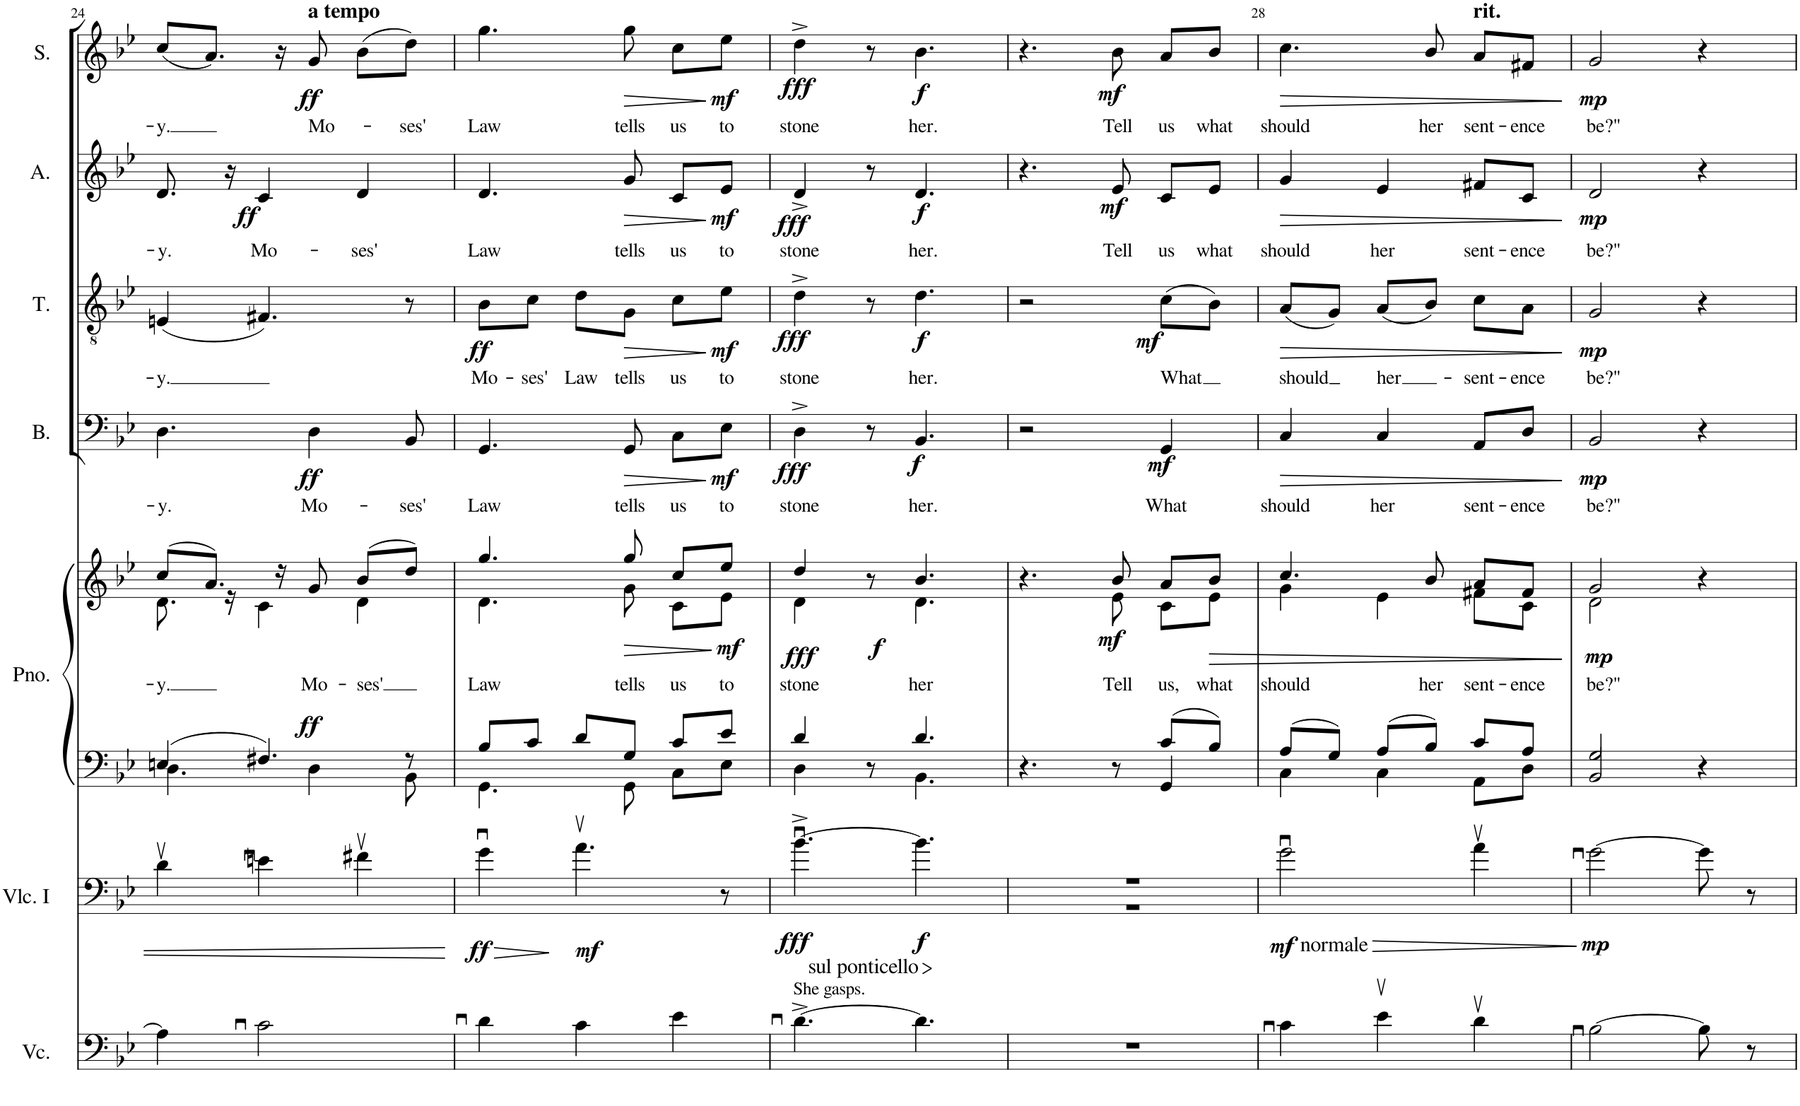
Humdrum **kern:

**kern	**kern	**dynam	**kern	**kern	**text	**dynam	**kern	**text	**dynam	**kern	**text	**dynam	**kern	**text	**dynam	**kern	**text	**dynam
*part7	*part6	*part6	*part5	*part5	*part5	*part5	*part4	*part4	*part4	*part3	*part3	*part3	*part2	*part2	*part2	*part1	*part1	*part1
*staff8	*staff7	*staff7	*staff6	*staff5	*staff5	*staff5/6	*staff4	*staff4	*staff4	*staff3	*staff3	*staff3	*staff2	*staff2	*staff2	*staff1	*staff1	*staff1
*I"Violoncello	*I"Cello I	*	*I"Piano	*	*	*	*I"Bass	*	*	*I"Tenor	*	*	*I"Alto	*	*	*I"Soprano	*	*
*I'Vc.	*	*	*I'Pno.	*	*	*	*I'B.	*	*	*I'T.	*	*	*I'A.	*	*	*I'S.	*	*
!!LO:PB:g=z
*clefF4	*clefF4	*	*clefF4	*clefG2	*	*	*clefF4	*	*	*clefGv2	*	*	*clefG2	*	*	*clefG2	*	*
*k[b-e-]	*k[b-e-]	*	*k[b-e-]	*k[b-e-]	*	*	*k[b-e-]	*	*	*k[b-e-]	*	*	*k[b-e-]	*	*	*k[b-e-]	*	*
*M3/4	*M3/4	*	*M3/4	*M3/4	*	*	*M3/4	*	*	*M3/4	*	*	*M3/4	*	*	*M3/4	*	*
=24	=24	=24	=24	=24	=24	=24	=24	=24	=24	=24	=24	=24	=24	=24	=24	=24	=24	=24
*	*	*	*^	*	*	*	*	*	*	*	*	*	*	*	*	*	*	*
!	!	!	!	!	!	!LO:LY:b	!	!	!LO:LY:b	!	!	!LO:LY:b	!	!	!LO:LY:b	!	!	!LO:LY:b	!
*	*	*	*	*	*^	*	*	*	*	*	*	*	*	*	*	*	*	*	*
4A\]	4d\	.	4En/	4.D\	(8cc/L	8.d\	-y.	.	4.D\	-y.	.	(4En/	-y.	.	8.d/	-y.	.	(8cc/L	-y.	.
.	.	.	.	.	8.a/J)	.	.	.	.	.	.	.	.	.	.	.	.	8.a/J)	.	.
.	.	.	.	.	.	16r	.	.	.	.	.	.	.	.	16r	.	.	.	.	.
!	!	!	!	!	!	!	!	!	!	!	!	!	!	!	!	!LO:LY:b	!LO:DY:b	!	!	!
2c\	4en\	.	4.F#X/	.	.	4c\	.	.	.	.	.	4.F#X/)	.	.	4c/	Mo-	ff	.	.	.
.	.	.	.	.	16r	.	.	.	.	.	.	.	.	.	.	.	.	16r	.	.
!	!	!	!	!	!	!	!	!	!	!	!	!	!	!	!	!	!	!LO:TX:a:B:t=a tempo	!	!
!	!	!	!	!	!	!	!LO:LY:b	!LO:DY:b	!	!LO:LY:b	!LO:DY:b	!	!	!	!	!	!	!	!LO:LY:b	!LO:DY:b
.	.	.	.	4D\	8g/	.	Mo-	ff	4D\	Mo-	ff	.	.	.	.	.	.	8g/	Mo-	ff
!	!	!	!	!	!	!	!LO:LY:b	!	!	!	!	!	!	!	!	!LO:LY:b	!	!	!	!
.	4f#X\	.	.	.	(8b-/L	4d\	-ses'	.	.	.	.	.	.	.	4d/	ses'	.	(8b-\L	.	.
!	!	!	!	!	!	!	!	!	!	!LO:LY:b	!	!	!	!	!	!	!	!	!LO:LY:b	!
.	.	.	8r	8BB-\	8dd/J)	.	.	.	8BB-/	ses'	.	8r	.	.	.	.	.	8dd\J)	-ses'	.
=25	=25	=25	=25	=25	=25	=25	=25	=25	=25	=25	=25	=25	=25	=25	=25	=25	=25	=25	=25	=25
!	!	!LO:HP:b	!	!	!	!	!LO:LY:b	!	!	!LO:LY:b	!	!	!LO:LY:b	!	!	!LO:LY:b	!	!	!LO:LY:b	!
!	!	!LO:DY:n=1:b	!	!	!	!	!	!	!	!	!	!	!	!LO:DY:b	!	!	!	!	!	!
4d\	4g\	> ff	8B-/L	4.GG\	4.gg/	4.d\	Law	.	4.GG/	Law	.	8B-\L	Mo-	ff	4.d/	Law	.	4.gg\	Law	.
!	!	!	!	!	!	!	!	!	!	!	!	!	!LO:LY:b	!	!	!	!	!	!	!
.	.	.	8c/J	.	.	.	.	.	.	.	.	8c\J	-ses'	.	.	.	.	.	.	.
!	!	!LO:DY:n=2:b	!	!	!	!	!	!	!	!	!	!	!LO:LY:b	!	!	!	!	!	!	!
4c\	4.a\	mf	8d/L	.	.	.	.	.	.	.	.	8d\L	Law	.	.	.	.	.	.	.
!	!	!	!	!	!	!	!LO:LY:b	!LO:HP:b	!	!LO:LY:b	!LO:HP:b	!	!LO:LY:b	!LO:HP:b	!	!LO:LY:b	!LO:HP:b	!	!LO:LY:b	!LO:HP:b
.	.	.	8G/J	8GG\	8gg/	8g\	tells	>	8GG/	tells	>	8G\J	tells	>	8g/	tells	>	8gg\	tells	>
!	!	!	!	!	!	!	!LO:LY:b	!	!	!LO:LY:b	!	!	!LO:LY:b	!	!	!LO:LY:b	!	!	!LO:LY:b	!
4e-\	.	.	8c/L	8C\L	8cc/L	8c\L	us	.	8C\L	us	.	8c\L	us	.	8c/L	us	.	8cc\L	us	.
!	!	!	!	!	!	!	!LO:LY:b	!LO:DY:n=1:b	!	!LO:LY:b	!LO:DY:n=1:b	!	!LO:LY:b	!LO:DY:n=1:b	!	!LO:LY:b	!LO:DY:n=1:b	!	!LO:LY:b	!LO:DY:n=1:b
.	8r	]	8e-/J	8E-\J	8ee-/J	8e-\J	to	] mf	8E-\J	to	] mf	8e-\J	to	] mf	8e-/J	to	] mf	8ee-\J	to	] mf
=26	=26	=26	=26	=26	=26	=26	=26	=26	=26	=26	=26	=26	=26	=26	=26	=26	=26	=26	=26	=26
!	!LO:TX:b:t=She gasps.	!	!	!	!	!	!	!	!	!	!	!	!	!	!	!	!	!	!	!
!	!LO:TX:b:t=sul ponticello	!	!	!	!	!	!	!	!	!	!	!	!	!	!	!	!	!	!	!
!	!	!LO:HP:b	!	!	!	!	!LO:LY:b	!	!	!LO:LY:b	!	!	!LO:LY:b	!	!	!LO:LY:b	!	!	!LO:LY:b	!
*	*^	*	*	*	*	*	*	*	*	*	*	*	*	*	*	*	*	*	*	*
!	!	!	!LO:DY:n=1:b	!	!	!	!	!	!LO:DY:b	!	!	!LO:DY:b	!	!	!LO:DY:b	!	!	!LO:DY:b	!	!	!LO:DY:b
[4.d^\	[4.b-^\	4.ryy	> fff	4d/	4D\	4dd/	4d\	stone	fff	4D^\	stone	fff	4d^\	stone	fff	4d^/	stone	fff	4dd^\	stone	fff
!	!	!	!	!	!	!	!	!	!LO:DY:b	!	!	!	!	!	!	!	!	!	!	!	!
.	.	.	.	8r	8ryy	8r	8ryy	.	f	8r	.	.	8r	.	.	8r	.	.	8r	.	.
!	!	!	!LO:DY:n=2:b	!	!	!	!	!LO:LY:b	!	!	!LO:LY:b	!LO:DY:b	!	!LO:LY:b	!LO:DY:b	!	!LO:LY:b	!LO:DY:b	!	!LO:LY:b	!LO:DY:b
4.d\]	4.b-\]	4.ryy	f	4.d/	4.BB-\	4.b-/	4.d\	her	.	4.BB-/	her.	f	4.d\	her.	f	4.d/	her.	f	4.b-\	her.	f
*	*v	*v	*	*	*	*	*	*	*	*	*	*	*	*	*	*	*	*	*	*	*
*	*	*	*v	*v	*	*	*	*	*	*	*	*	*	*	*	*	*	*	*	*
*	*	*	*	*v	*v	*	*	*	*	*	*	*	*	*	*	*	*	*	*
.	.	]	.	.	.	.	.	.	.	.	.	.	.	.	.	.	.	.
=27	=27	=27	=27	=27	=27	=27	=27	=27	=27	=27	=27	=27	=27	=27	=27	=27	=27	=27
*	*^	*	*^	*^	*	*	*	*	*	*	*	*	*	*	*	*	*	*
2.r	2.r	2.r	.	4.r	4.ryy	4.r	4.ryy	.	.	2r	.	.	2r	.	.	4.r	.	.	4.r	.	.
!	!	!	!	!	!	!	!	!LO:LY:b	!LO:DY:b	!	!	!	!	!	!	!	!LO:LY:b	!LO:DY:b	!	!LO:LY:b	!LO:DY:b
.	.	.	.	8r	8ryy	8b-/	8e-\	Tell	mf	.	.	.	.	.	.	8e-/	Tell	mf	8b-\	Tell	mf
!	!	!	!	!	!	!	!	!LO:LY:b	!	!	!LO:LY:b	!LO:DY:b	!	!LO:LY:b	!LO:DY:b	!	!LO:LY:b	!	!	!LO:LY:b	!
.	.	.	.	8c/L	4GG/	8a/L	8c\L	us,	.	4GG/	What	mf	(8c\L	What	mf	8c/L	us	.	8a/L	us	.
!	!	!	!	!	!	!	!	!LO:LY:b	!LO:HP:b	!	!	!	!	!	!	!	!LO:LY:b	!	!	!LO:LY:b	!
.	.	.	.	8B-/J	.	8b-/J	8e-\J	what	>	.	.	.	8B-\J)	.	.	8e-/J	what	.	8b-/J	what	.
*	*v	*v	*	*	*	*	*	*	*	*	*	*	*	*	*	*	*	*	*	*	*
=28	=28	=28	=28	=28	=28	=28	=28	=28	=28	=28	=28	=28	=28	=28	=28	=28	=28	=28	=28	=28
!	!LO:TX:b:t=normale	!	!	!	!	!	!	!	!	!	!	!	!	!	!	!	!	!	!	!
!	!	!LO:HP:b	!	!	!	!	!LO:LY:b	!	!	!LO:LY:b	!LO:HP:b	!	!LO:LY:b	!LO:HP:b	!	!LO:LY:b	!LO:HP:b	!	!LO:LY:b	!LO:HP:b
!	!	!LO:DY:n=1:b	!	!	!	!	!	!	!	!	!	!	!	!	!	!	!	!	!	!
4c\	2g\	> mf	8A/L	4C\	4.cc/	4g\	should	.	4C/	should	>	(8A/L	should	>	4g/	should	>	4.cc\	should	>
.	.	.	8G/J	.	.	.	.	.	.	.	.	8G/J)	.	.	.	.	.	.	.	.
!	!	!	!	!	!	!	!	!	!	!LO:LY:b	!	!	!LO:LY:b	!	!	!LO:LY:b	!	!	!	!
4e-\	.	.	8A/L	4C\	.	4e-\	.	.	4C/	her	.	(8A/L	-her	.	4e-/	her	.	.	.	.
!	!	!	!	!	!	!	!LO:LY:b	!	!	!	!	!	!	!	!	!	!	!	!LO:LY:b	!
.	.	.	8B-/J	.	8b-/	.	her	.	.	.	.	8B-/J)	.	.	.	.	.	8b-/	her	.
!	!	!	!	!	!	!	!	!	!	!	!	!	!	!	!	!	!	!LO:TX:a:B:t=rit.	!	!
!	!	!	!	!	!	!	!LO:LY:b	!	!	!LO:LY:b	!	!	!LO:LY:b	!	!	!LO:LY:b	!	!	!LO:LY:b	!
4d\	4a\	.	8c/L	8AA\L	8a/L	8f#X\L	sent-	.	8AA/L	sent-	.	8c\L	sent-	.	8f#X/L	sent-	.	8a/L	sent-	.
!	!	!	!	!	!	!	!LO:LY:b	!	!	!LO:LY:b	!	!	!LO:LY:b	!	!	!LO:LY:b	!	!	!LO:LY:b	!
.	.	.	8A/J	8D\J	8f#/J	8c\J	-ence	.	8D/J	-ence	.	8A\J	-ence	.	8c/J	-ence	.	8f#X/J	-ence	.
*	*	*	*v	*v	*	*	*	*	*	*	*	*	*	*	*	*	*	*	*	*
*	*	*	*	*v	*v	*	*	*	*	*	*	*	*	*	*	*	*	*	*
.	.	]	.	.	.	]	.	.	]	.	.	]	.	.	]	.	.	]
=29	=29	=29	=29	=29	=29	=29	=29	=29	=29	=29	=29	=29	=29	=29	=29	=29	=29	=29
*	*	*	*^	*	*	*	*	*	*	*	*	*	*	*	*	*	*	*
!	!	!LO:DY:b	!	!	!	!LO:LY:b	!LO:DY:b	!	!LO:LY:b	!LO:DY:b	!	!LO:LY:b	!LO:DY:b	!	!LO:LY:b	!LO:DY:b	!	!LO:LY:b	!LO:DY:b
*	*	*	*	*	*^	*	*	*	*	*	*	*	*	*	*	*	*	*	*
[2B-\	[2g\	mp	2G/	2BB-/	2g/	2d\	be?"	mp	2BB-/	be?"	mp	2G/	be?"	mp	2d/	be?"	mp	2g/	be?"	mp
8B-\]	8g\]	.	4r	4ryy	4r	4ryy	.	.	4r	.	.	4r	.	.	4r	.	.	4r	.	.
8r	8r	.	.	.	.	.	.	.	.	.	.	.	.	.	.	.	.	.	.	.
*	*	*	*v	*v	*	*	*	*	*	*	*	*	*	*	*	*	*	*	*	*
*	*	*	*	*v	*v	*	*	*	*	*	*	*	*	*	*	*	*	*	*
=	=	=	=	=	=	=	=	=	=	=	=	=	=	=	=	=	=	=
*-	*-	*-	*-	*-	*-	*-	*-	*-	*-	*-	*-	*-	*-	*-	*-	*-	*-	*-
